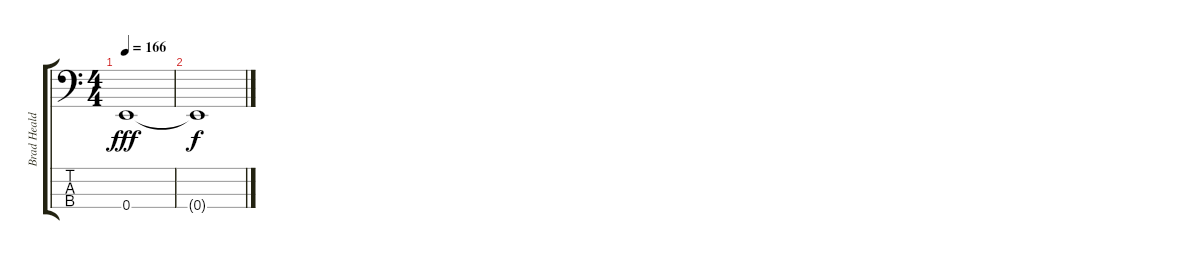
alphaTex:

\track ("Brad Heald" "Brad Heald") {instrument electricbasspick}
\staff {score tabs}
\tuning (G2 D2 A1 E1) {hide}
\ts (4 4)
\tempo 166
\clef f4
\ks c
0.4.1{dy fff} |
0.4{t}.1{dy f}
